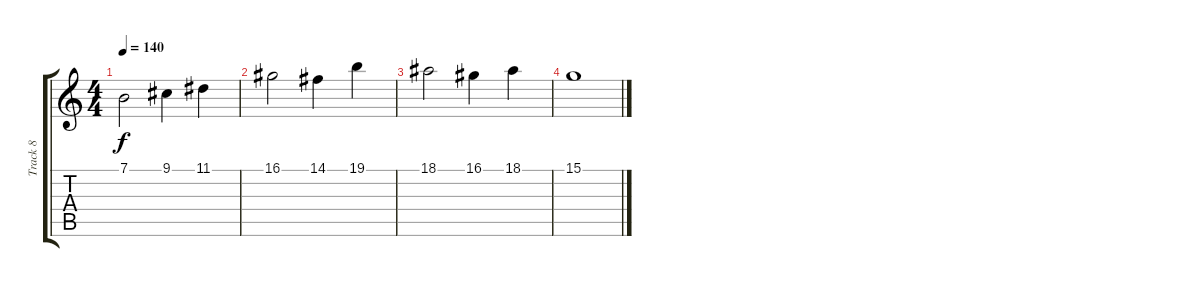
\track ("Track 8" "Track 8") {instrument clarinet}
\staff {score tabs}
\tuning (E4 B3 G3 D3 A2 E2) {hide}
\ts (4 4)
\tempo 140
\clef g2
\ks c
7.1.2{dy f} 9.1.4 11.1.4 |
16.1.2 14.1.4 19.1.4 |
18.1.2 16.1.4 18.1.4 |
15.1.1
